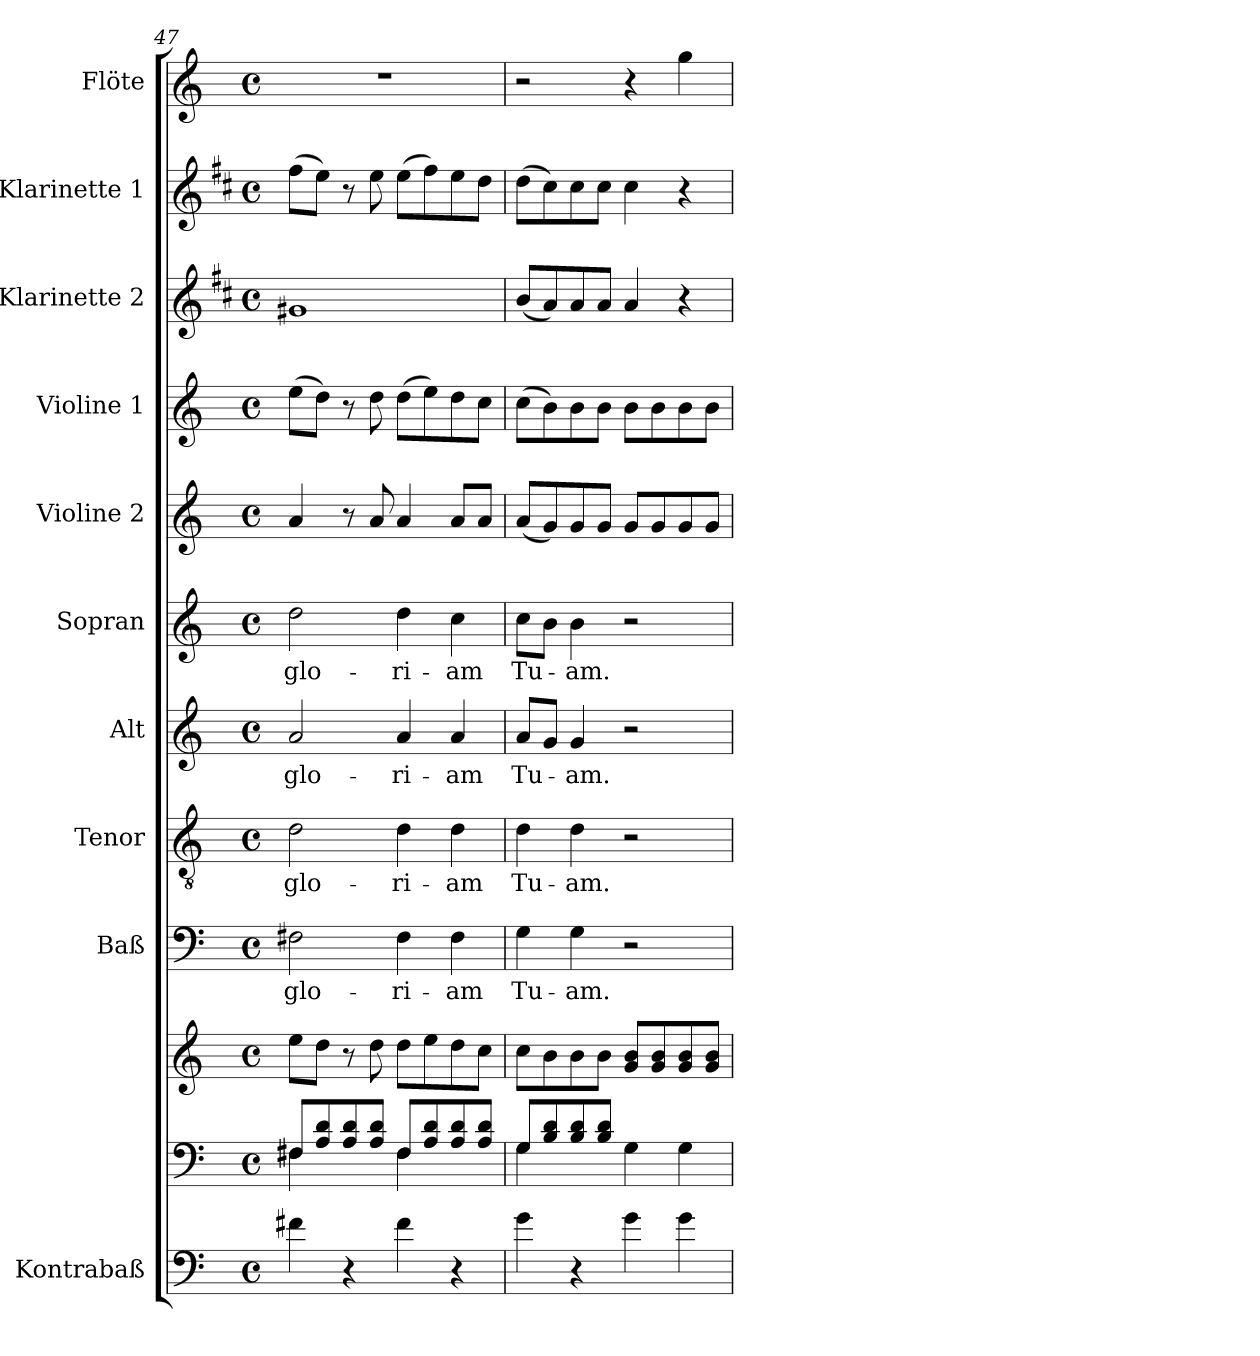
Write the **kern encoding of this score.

**kern	**kern	**kern	**kern	**text	**kern	**text	**kern	**text	**kern	**text	**kern	**kern	**kern	**kern	**kern
*part11	*part10	*part10	*part9	*part9	*part8	*part8	*part7	*part7	*part6	*part6	*part5	*part4	*part3	*part2	*part1
*staff12	*staff11	*staff10	*staff9	*staff9	*staff8	*staff8	*staff7	*staff7	*staff6	*staff6	*staff5	*staff4	*staff3	*staff2	*staff1
*I"Kontrabaß	*	*	*I"Baß	*	*I"Tenor	*	*I"Alt	*	*I"Sopran	*	*I"Violine 2	*I"Violine 1	*I"Klarinette 2	*I"Klarinette 1	*I"Flöte
*	*	*	*	*	*	*	*	*	*	*	*I'Vln	*I'Vln	*	*	*I'Fl
*clefF4	*clefF4	*clefG2	*clefF4	*	*clefGv2	*	*clefG2	*	*clefG2	*	*clefG2	*clefG2	*clefG2	*clefG2	*clefG2
*ITrd7c12	*	*	*	*	*	*	*	*	*	*	*	*	*ITrd1c2	*ITrd1c2	*
*k[]	*k[]	*k[]	*k[]	*	*k[]	*	*k[]	*	*k[]	*	*k[]	*k[]	*k[]	*k[]	*k[]
*C:	*C:	*C:	*C:	*	*C:	*	*C:	*	*C:	*	*C:	*C:	*C:	*C:	*C:
*M4/4	*M4/4	*M4/4	*M4/4	*	*M4/4	*	*M4/4	*	*M4/4	*	*M4/4	*M4/4	*M4/4	*M4/4	*M4/4
*met(c)	*met(c)	*met(c)	*met(c)	*	*met(c)	*	*met(c)	*	*met(c)	*	*met(c)	*met(c)	*met(c)	*met(c)	*met(c)
=47	=47	=47	=47	=47	=47	=47	=47	=47	=47	=47	=47	=47	=47	=47	=47
*	*^	*	*	*	*	*	*	*	*	*	*	*	*	*	*
!	!	!	!	!	!LO:LY:b	!	!LO:LY:b	!	!LO:LY:b	!	!LO:LY:b	!	!	!	!	!
4F#X\	8F#X/L	4F#X\	8ee\L	2F#X\	glo-	2d\	glo-	2a/	glo-	2dd\	glo-	4a/	(>8ee\L	1f#X	(>8ee\L	1r
.	8A/ 8d/	.	8dd\J	.	.	.	.	.	.	.	.	.	8dd\J)	.	8dd\J)	.
4r	8A/ 8d/	4ryy	8r	.	.	.	.	.	.	.	.	8r	8r	.	8r	.
.	8A/ 8d/J	.	8dd\	.	.	.	.	.	.	.	.	8a/	8dd\	.	8dd\	.
!	!	!	!	!	!LO:LY:b	!	!LO:LY:b	!	!LO:LY:b	!	!LO:LY:b	!	!	!	!	!
4F#\	8F#/L	4F#\	8dd\L	4F#\	-ri-	4d\	-ri-	4a/	-ri-	4dd\	-ri-	4a/	(>8dd\L	.	(>8dd\L	.
.	8A/ 8d/	.	8ee\	.	.	.	.	.	.	.	.	.	8ee\)	.	8ee\)	.
!	!	!	!	!	!LO:LY:b	!	!LO:LY:b	!	!LO:LY:b	!	!LO:LY:b	!	!	!	!	!
4r	8A/ 8d/	4ryy	8dd\	4F#\	-am	4d\	-am	4a/	-am	4cc\	-am	8a/L	8dd\	.	8dd\	.
.	8A/ 8d/J	.	8cc\J	.	.	.	.	.	.	.	.	8a/J	8cc\J	.	8cc\J	.
=48	=48	=48	=48	=48	=48	=48	=48	=48	=48	=48	=48	=48	=48	=48	=48	=48
!	!	!	!	!	!LO:LY:b	!	!LO:LY:b	!	!LO:LY:b	!	!LO:LY:b	!	!	!	!	!
4G\	8G/L	4G\	8cc\L	4G\	Tu-	4d\	Tu-	8a/L	Tu-	8cc\L	Tu-	(<8a/L	(>8cc\L	(<8a/L	(>8cc\L	2r
.	8B/ 8d/	.	8b\	.	.	.	.	8g/J	.	8b\J	.	8g/)	8b\)	8g/)	8b\)	.
!	!	!	!	!	!LO:LY:b	!	!LO:LY:b	!	!LO:LY:b	!	!LO:LY:b	!	!	!	!	!
4r	8B/ 8d/	4ryy	8b\	4G\	-am.	4d\	-am.	4g/	-am.	4b\	-am.	8g/	8b\	8g/	8b\	.
.	8B/ 8d/J	.	8b\J	.	.	.	.	.	.	.	.	8g/J	8b\J	8g/J	8b\J	.
4G\	2ryy	4G\	8g/ 8b/L	2r	.	2r	.	2r	.	2r	.	8g/L	8b\L	4g/	4b\	4r
.	.	.	8g/ 8b/	.	.	.	.	.	.	.	.	8g/	8b\	.	.	.
4G\	.	4G\	8g/ 8b/	.	.	.	.	.	.	.	.	8g/	8b\	4r	4r	4gg\
.	.	.	8g/ 8b/J	.	.	.	.	.	.	.	.	8g/J	8b\J	.	.	.
*	*v	*v	*	*	*	*	*	*	*	*	*	*	*	*	*	*
=	=	=	=	=	=	=	=	=	=	=	=	=	=	=	=
*-	*-	*-	*-	*-	*-	*-	*-	*-	*-	*-	*-	*-	*-	*-	*-
